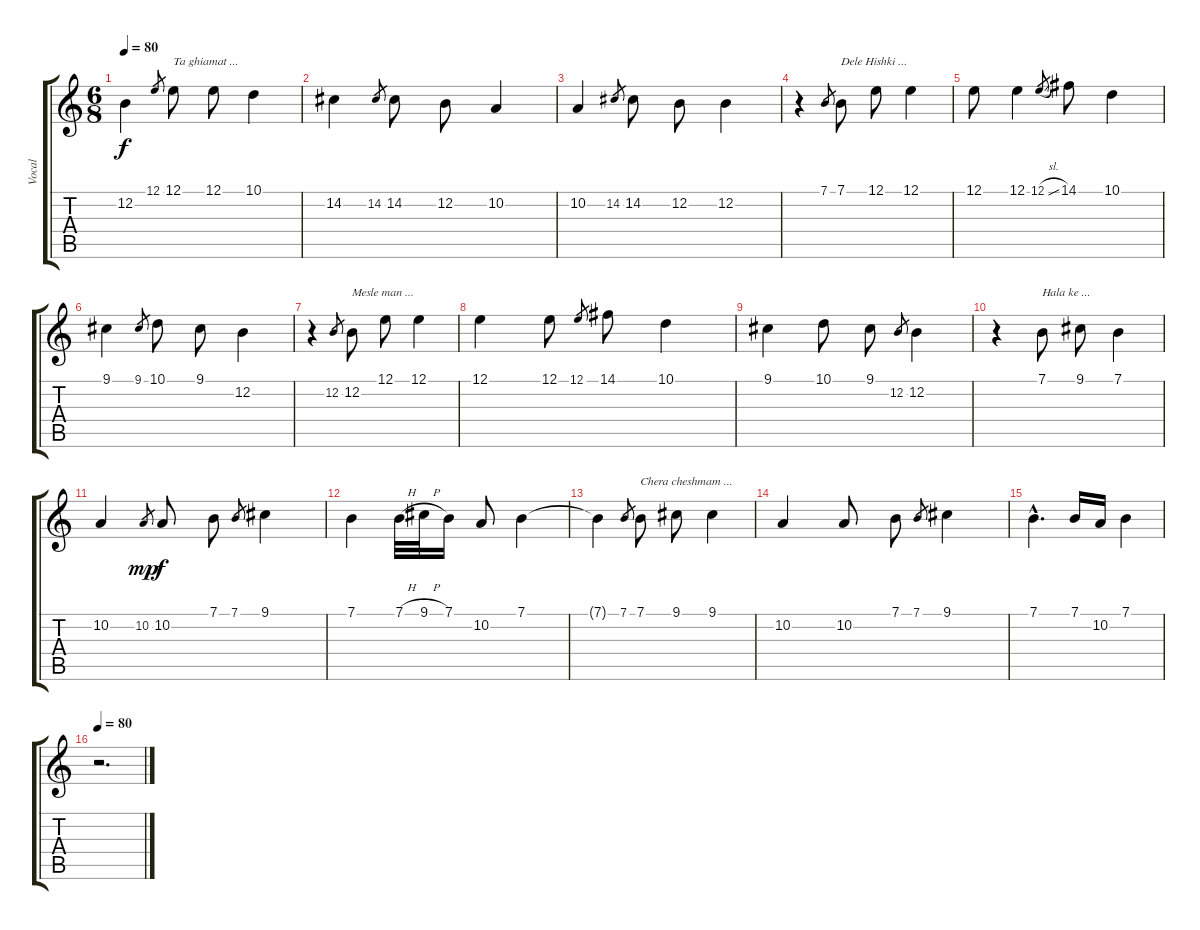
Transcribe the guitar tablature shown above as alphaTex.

\track ("Vocal" "Vocal") {instrument acousticgrandpiano}
\staff {score tabs}
\tuning (E4 B3 G3 D3 A2 E2) {hide}
\ts (6 8)
\tempo 80
\clef g2
\ks c
12.2{t}.4{dy f} 12.1.8{gr} 12.1.8{txt "Ta ghiamat ..."} 12.1.8 10.1.4 |
14.2.4 14.2.8{gr} 14.2.8 12.2.8 10.2.4 |
10.2.4 14.2.8{gr} 14.2.8 12.2.8 12.2.4 |
r.4 7.1.8{gr} 7.1.8{txt "Dele Hishki ..."} 12.1.8 12.1.4 |
12.1.8 12.1.4 12.1{sl}.8{gr} 14.1.8 10.1.4 |
9.1.4 9.1.8{gr} 10.1.8 9.1.8 12.2.4 |
r.4 12.2.8{gr} 12.2.8{txt "Mesle man ..."} 12.1.8 12.1.4 |
12.1.4 12.1.8 12.1.8{gr} 14.1.8 10.1.4 |
9.1.4 10.1.8 9.1.8 12.2.8{gr} 12.2.4 |
r.4 7.1.8{txt "Hala ke ..."} 9.1.8 7.1.4 |
10.2.4 10.2.8{gr dy mp} 10.2.8{dy f} 7.1.8 7.1.8{gr} 9.1.4 |
7.1.4 7.1{h}.32 9.1{h}.32 7.1.16 10.2.8 7.1.4 |
7.1{t}.4 7.1.8{gr} 7.1.8{txt "Chera cheshmam ..."} 9.1.8 9.1.4 |
10.2.4 10.2.8 7.1.8 7.1.8{gr} 9.1.4 |
7.1{hac}.4{d} 7.1.16 10.2.16 7.1.4 |
\tempo 80
r.2{d}
